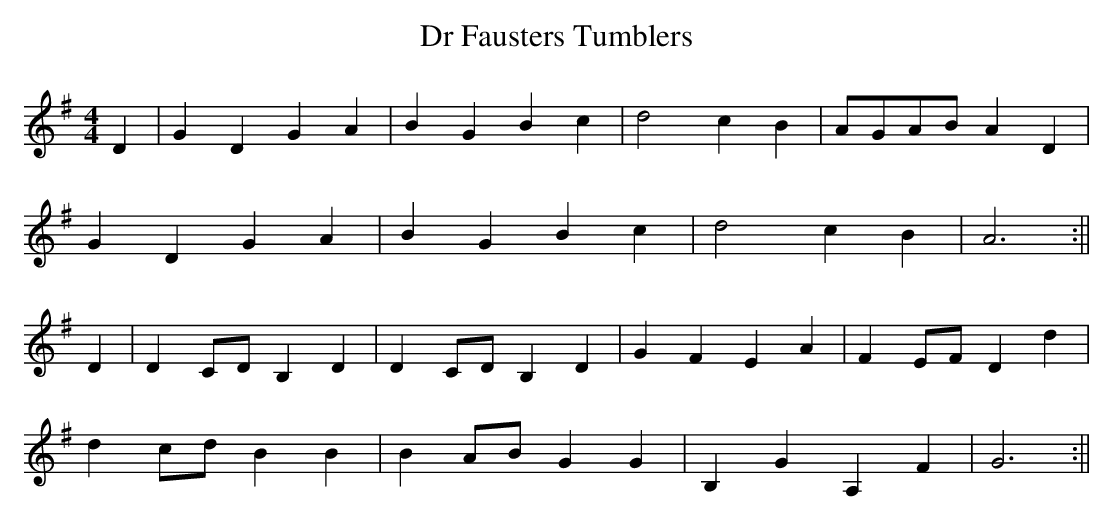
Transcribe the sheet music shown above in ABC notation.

X:1
T:Dr Fausters Tumblers
M:4/4
L:1/8
K:G
D2|G2 D2 G2 A2|B2 G2 B2 c2|d4 c2 B2|AGAB A2 D2|
G2 D2 G2 A2|B2 G2 B2 c2|d4 c2 B2|A6:||
D2|D2 CD B,2 D2|D2 CD B,2 D2|G2 F2 E2 A2|F2 EF D2 d2|
d2 cd B2 B2|B2 AB G2 G2|B,2 G2 A,2 F2|G6:||
